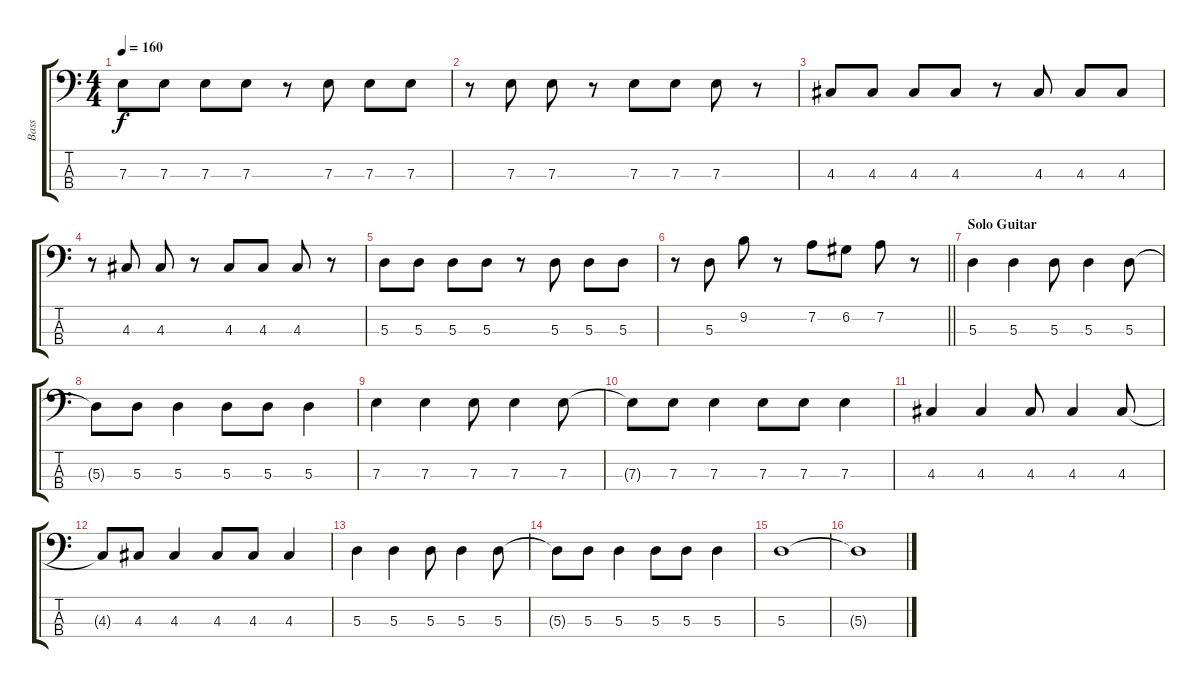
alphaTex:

\track ("Bass" "Bass") {instrument electricbassfinger}
\staff {score tabs}
\tuning (G2 D2 A1 E1) {hide}
\ts (4 4)
\tempo 160
\clef f4
\ks c
7.3.8{dy f} 7.3.8 7.3.8 7.3.8 r.8 7.3.8 7.3.8 7.3.8 |
r.8 7.3.8 7.3.8 r.8 7.3.8 7.3.8 7.3.8 r.8 |
4.3.8 4.3.8 4.3.8 4.3.8 r.8 4.3.8 4.3.8 4.3.8 |
r.8 4.3.8 4.3.8 r.8 4.3.8 4.3.8 4.3.8 r.8 |
5.3.8 5.3.8 5.3.8 5.3.8 r.8 5.3.8 5.3.8 5.3.8 |
\barLineRight lightlight
r.8 5.3.8 9.2.8 r.8 7.2.8 6.2.8 7.2.8 r.8 |
\section ("" "Solo Guitar")
5.3.4 5.3.4 5.3.8 5.3.4 5.3.8 |
5.3{t}.8 5.3.8 5.3.4 5.3.8 5.3.8 5.3.4 |
7.3.4 7.3.4 7.3.8 7.3.4 7.3.8 |
7.3{t}.8 7.3.8 7.3.4 7.3.8 7.3.8 7.3.4 |
4.3.4 4.3.4 4.3.8 4.3.4 4.3.8 |
4.3{t}.8 4.3.8 4.3.4 4.3.8 4.3.8 4.3.4 |
5.3.4 5.3.4 5.3.8 5.3.4 5.3.8 |
5.3{t}.8 5.3.8 5.3.4 5.3.8 5.3.8 5.3.4 |
5.3.1 |
5.3{t}.1
